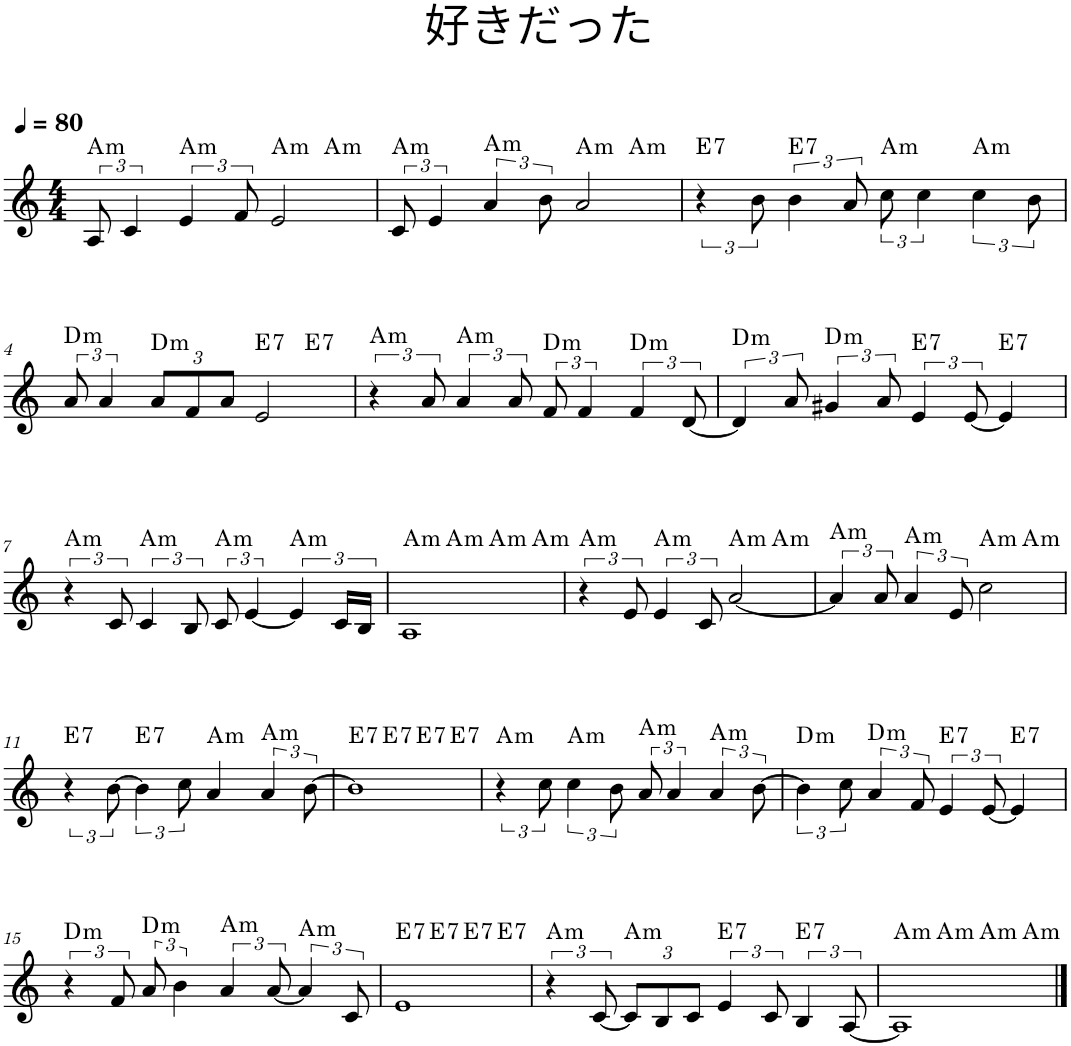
**kern	**harte
*part1	*part1
*staff1	*
*I"Piano	*
*I'Pno.	*
*clefG2	*
*k[]	*
*M4/4	*
*MM80	*
=1	=1
!	!LO:H:kt=m
*^	*
12A/	2.ryy	A:min
6c/	.	.
!	!	!LO:H:kt=m
6e/	.	A:min
12f/	.	.
!	!	!LO:H:kt=m
2e/	.	A:min
!	!	!LO:H:kt=m
.	4ryy	A:min
=2	=2	=2
!	!	!LO:H:kt=m
12c/	2.ryy	A:min
6e/	.	.
!	!	!LO:H:kt=m
6a/	.	A:min
12b\	.	.
!	!	!LO:H:kt=m
2a/	.	A:min
!	!	!LO:H:kt=m
.	4ryy	A:min
=3	=3	=3
!	!	!LO:H:kt=7
*v	*v	*
6r	E:7
12b\	.
!	!LO:H:kt=7
6b\	E:7
12a/	.
!	!LO:H:kt=m
12cc\	A:min
6cc\	.
!	!LO:H:kt=m
6cc\	A:min
12b\	.
!!LO:LB:g=z
=4	=4
!	!LO:H:kt=m
*^	*
12a/	2.ryy	D:min
6a/	.	.
*Xbrackettup	*	*
!	!	!LO:H:kt=m
12a/L	.	D:min
12f/	.	.
12a/J	.	.
!	!	!LO:H:kt=7
2e/	.	E:7
!	!	!LO:H:kt=7
.	4ryy	E:7
*v	*v	*
=5	=5
*brackettup	*
*^	*
!	!	!LO:H:kt=m
*v	*v	*
6r	A:min
12a/	.
!	!LO:H:kt=m
6a/	A:min
12a/	.
!	!LO:H:kt=m
12f/	D:min
6f/	.
!	!LO:H:kt=m
6f/	D:min
[12d/	.
=6	=6
!	!LO:H:kt=m
6d/]	D:min
12a/	.
!	!LO:H:kt=m
6g#X/	D:min
12a/	.
!	!LO:H:kt=7
6e/	E:7
[12e/	.
!	!LO:H:kt=7
4e/]	E:7
!!LO:LB:g=z
=7	=7
!	!LO:H:kt=m
6r	A:min
12c/	.
!	!LO:H:kt=m
6c/	A:min
12B/	.
!	!LO:H:kt=m
12c/	A:min
[6e/	.
!	!LO:H:kt=m
6e/]	A:min
24c/LL	.
24B/JJ	.
=8	=8
!	!LO:H:kt=m
*^	*
*	*^	*
*	*	*^	*
1A	4ryy	2ryy	2.ryy	A:min
!	!	!	!	!LO:H:kt=m
.	2.ryy	.	.	A:min
!	!	!	!	!LO:H:kt=m
.	.	2ryy	.	A:min
!	!	!	!	!LO:H:kt=m
.	.	.	4ryy	A:min
=9	=9	=9	=9	=9
!	!	!	!	!LO:H:kt=m
*	*v	*v	*v	*
6r	2.ryy	A:min
12e/	.	.
!	!	!LO:H:kt=m
6e/	.	A:min
12c/	.	.
!	!	!LO:H:kt=m
[2a/	.	A:min
!	!	!LO:H:kt=m
.	4ryy	A:min
=10	=10	=10
!	!	!LO:H:kt=m
6a/]	2.ryy	A:min
12a/	.	.
!	!	!LO:H:kt=m
6a/	.	A:min
12e/	.	.
!	!	!LO:H:kt=m
2cc\	.	A:min
!	!	!LO:H:kt=m
.	4ryy	A:min
!!LO:LB:g=z	!!
=11	=11	=11
!	!	!LO:H:kt=7
*v	*v	*
6r	E:7
[12b\	.
!	!LO:H:kt=7
6b\]	E:7
12cc\	.
!	!LO:H:kt=m
4a/	A:min
!	!LO:H:kt=m
6a/	A:min
[12b\	.
=12	=12
!	!LO:H:kt=7
*^	*
*	*^	*
*	*	*^	*
1b]	4ryy	2ryy	2.ryy	E:7
!	!	!	!	!LO:H:kt=7
.	2.ryy	.	.	E:7
!	!	!	!	!LO:H:kt=7
.	.	2ryy	.	E:7
!	!	!	!	!LO:H:kt=7
.	.	.	4ryy	E:7
=13	=13	=13	=13	=13
!	!	!	!	!LO:H:kt=m
*v	*v	*v	*v	*
6r	A:min
12cc\	.
!	!LO:H:kt=m
6cc\	A:min
12b\	.
!	!LO:H:kt=m
12a/	A:min
6a/	.
!	!LO:H:kt=m
6a/	A:min
[12b\	.
=14	=14
!	!LO:H:kt=m
6b\]	D:min
12cc\	.
!	!LO:H:kt=m
6a/	D:min
12f/	.
!	!LO:H:kt=7
6e/	E:7
[12e/	.
!	!LO:H:kt=7
4e/]	E:7
!!LO:LB:g=z
=15	=15
!	!LO:H:kt=m
6r	D:min
12f/	.
!	!LO:H:kt=m
12a/	D:min
6b\	.
!	!LO:H:kt=m
6a/	A:min
[12a/	.
!	!LO:H:kt=m
6a/]	A:min
12c/	.
=16	=16
!	!LO:H:kt=7
*^	*
*	*^	*
*	*	*^	*
1e	4ryy	2ryy	2.ryy	E:7
!	!	!	!	!LO:H:kt=7
.	2.ryy	.	.	E:7
!	!	!	!	!LO:H:kt=7
.	.	2ryy	.	E:7
!	!	!	!	!LO:H:kt=7
.	.	.	4ryy	E:7
=17	=17	=17	=17	=17
!	!	!	!	!LO:H:kt=m
*v	*v	*v	*v	*
6r	A:min
[12c/	.
*Xbrackettup	*
!	!LO:H:kt=m
12c/L]	A:min
12B/	.
12c/J	.
*brackettup	*
!	!LO:H:kt=7
6e/	E:7
12c/	.
!	!LO:H:kt=7
6B/	E:7
[12A/	.
=18	=18
!	!LO:H:kt=m
*^	*
*	*^	*
*	*	*^	*
1A]	4ryy	2ryy	2.ryy	A:min
!	!	!	!	!LO:H:kt=m
.	2.ryy	.	.	A:min
!	!	!	!	!LO:H:kt=m
.	.	2ryy	.	A:min
!	!	!	!	!LO:H:kt=m
.	.	.	4ryy	A:min
*v	*v	*v	*v	*
==	==
*-	*-
